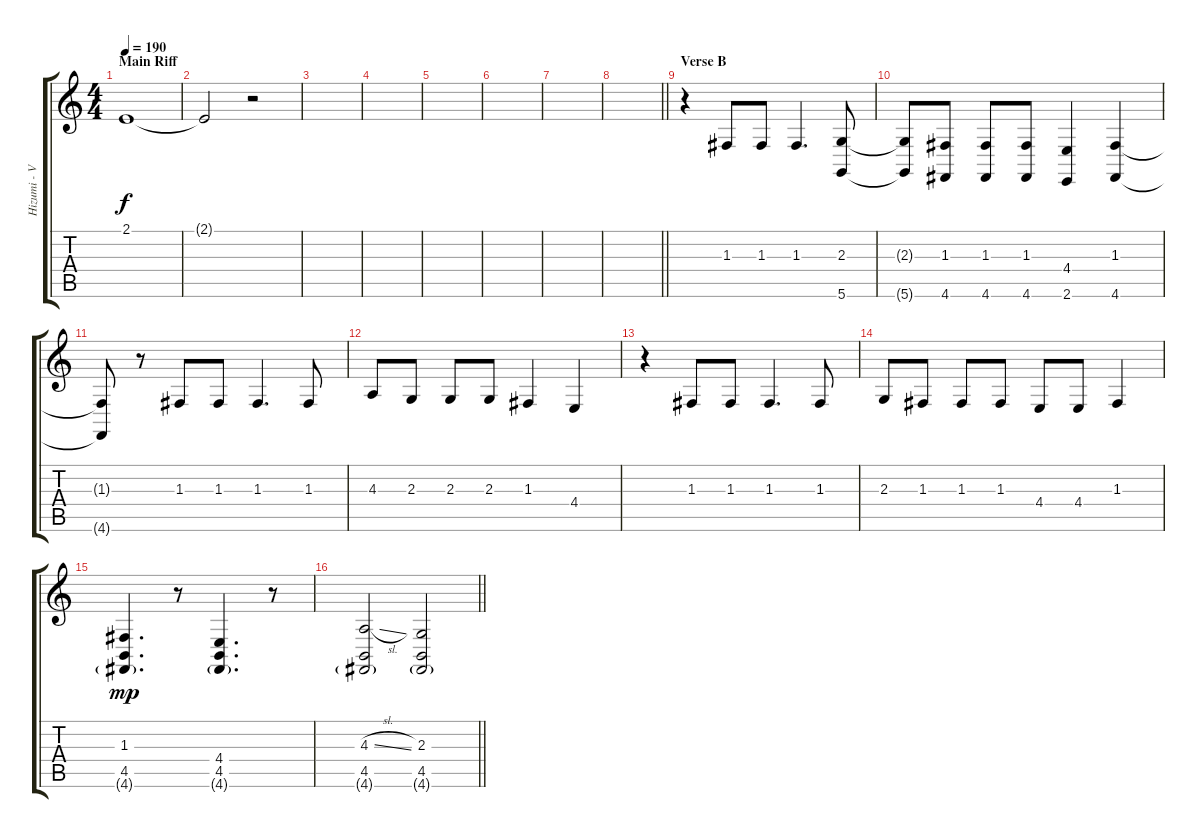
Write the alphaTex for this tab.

\track ("Hizumi - Vocals" "Hizumi - V") {instrument lead6voice}
\staff {score tabs}
\tuning (D4 A3 F3 C3 G2 D2) {hide}
\ts (4 4)
\section ("" "Main Riff")
\tempo 190
\clef g2
\ks c
2.1.1{dy f} |
2.1{t}.2 r.2 |
|
|
|
|
|
\barLineRight lightlight
|
\section ("" "Verse B")
r.4 1.3.8 1.3.8 1.3.4{d} (2.3 5.6).8 |
(2.3{t} 5.6{t}).8 (1.3 4.6).8 (1.3 4.6).8 (1.3 4.6).8 (4.4 2.6).4 (1.3 4.6).4 |
(1.3{t} 4.6{t}).8 r.8 1.3.8 1.3.8 1.3.4{d} 1.3.8 |
4.3.8 2.3.8 2.3.8 2.3.8 1.3.4 4.4.4 |
r.4 1.3.8 1.3.8 1.3.4{d} 1.3.8 |
2.3.8 1.3.8 1.3.8 1.3.8 4.4.8 4.4.8 1.3.4 |
(1.3 4.5 4.6{g}).4{d dy mp} r.8 (4.4 4.5 4.6{g}).4{d} r.8 |
\barLineRight lightlight
(4.3{sl} 4.5 4.6{g}).2 (2.3 4.5 4.6{g}).2
